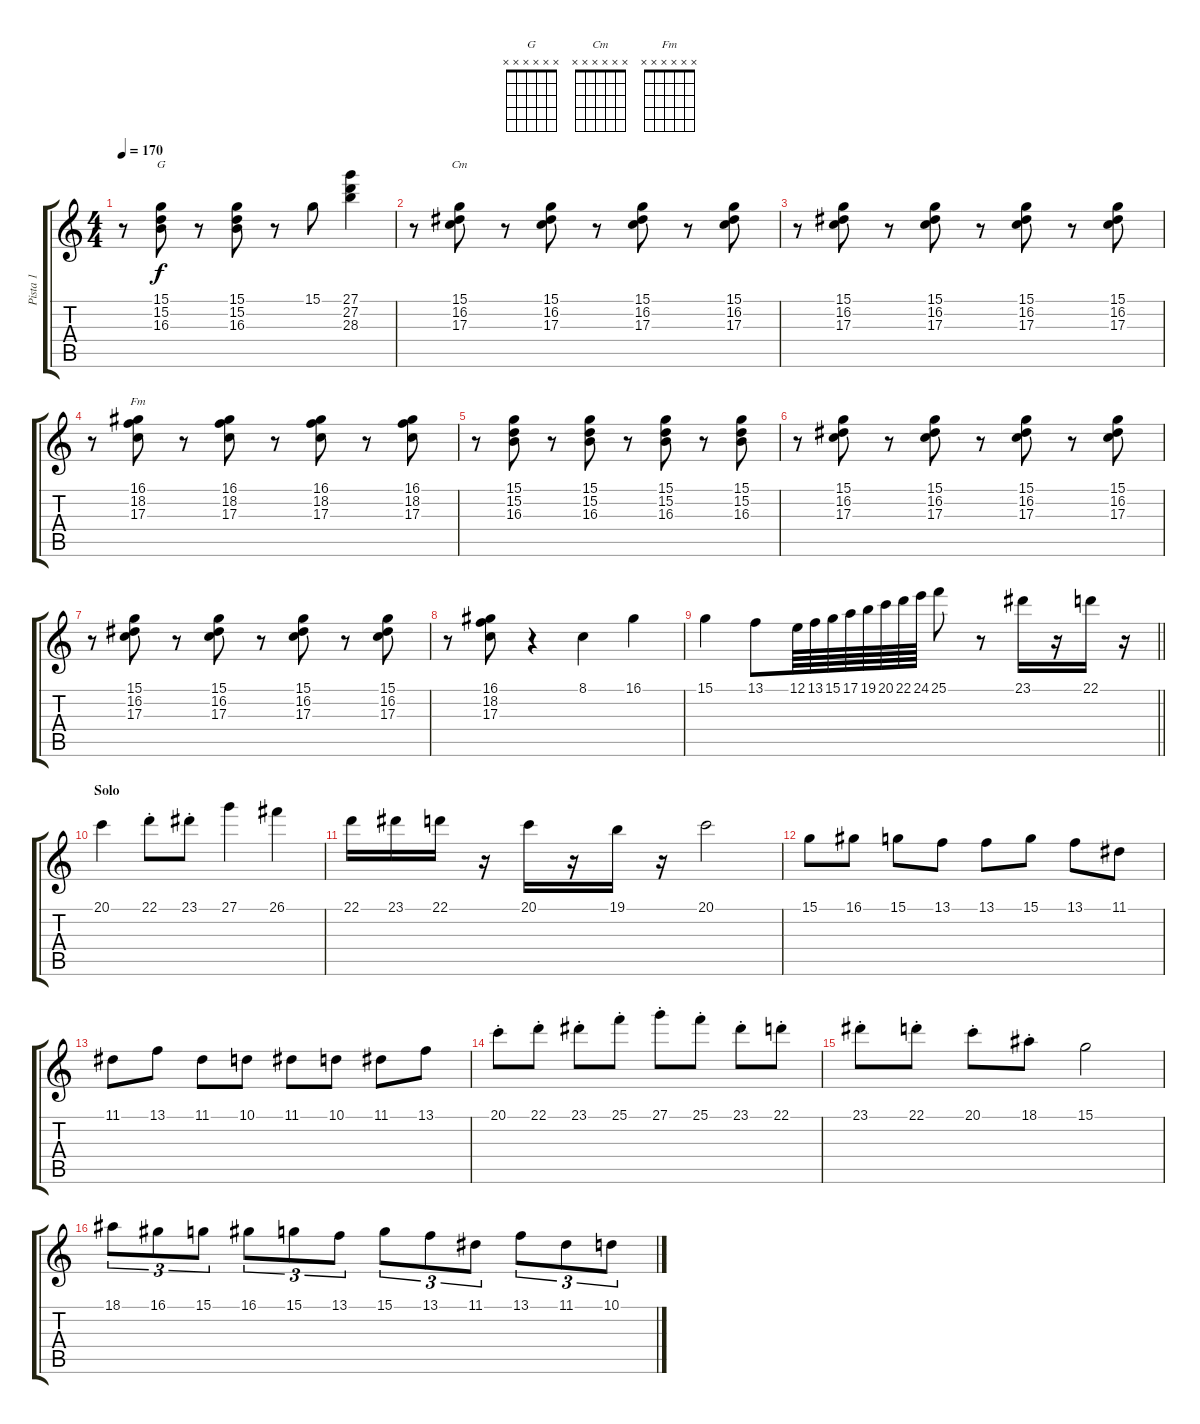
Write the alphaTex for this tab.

\track ("Pista 1" "Pista 1") {instrument rockorgan}
\staff {score tabs}
\tuning (E4 B3 G3 D3 A2 E2) {hide}
\chord ("G" x x x x x x)
\chord ("Cm" x x x x x x)
\chord ("Fm" x x x x x x)
\ts (4 4)
\tempo 170
\clef g2
\ks c
r.8{dy f} (15.1 15.2 16.3).8{ch "G"} r.8 (15.1 15.2 16.3).8 r.8 15.1.8 (27.1 27.2 28.3).4 |
r.8 (15.1 16.2 17.3).8{ch "Cm"} r.8 (15.1 16.2 17.3).8 r.8 (15.1 16.2 17.3).8 r.8 (15.1 16.2 17.3).8 |
r.8 (15.1 16.2 17.3).8 r.8 (15.1 16.2 17.3).8 r.8 (15.1 16.2 17.3).8 r.8 (15.1 16.2 17.3).8 |
r.8 (16.1 18.2 17.3).8{ch "Fm"} r.8 (16.1 18.2 17.3).8 r.8 (16.1 18.2 17.3).8 r.8 (16.1 18.2 17.3).8 |
r.8 (15.1 15.2 16.3).8 r.8 (15.1 15.2 16.3).8 r.8 (15.1 15.2 16.3).8 r.8 (15.1 15.2 16.3).8 |
r.8 (15.1 16.2 17.3).8 r.8 (15.1 16.2 17.3).8 r.8 (15.1 16.2 17.3).8 r.8 (15.1 16.2 17.3).8 |
r.8 (15.1 16.2 17.3).8 r.8 (15.1 16.2 17.3).8 r.8 (15.1 16.2 17.3).8 r.8 (15.1 16.2 17.3).8 |
r.8 (16.1 18.2 17.3).8 r.4{volume 13} 8.1.4 16.1.4 |
\barLineRight lightlight
15.1.4 13.1.8 12.1.64 13.1.64 15.1.64 17.1.64 19.1.64 20.1.64 22.1.64 24.1.64 25.1.8 r.8 23.1.16 r.16 22.1.16 r.16 |
\section ("" "Solo")
20.1.4 22.1{st}.8 23.1{st}.8 27.1.4 26.1.4 |
22.1.16 23.1.16 22.1.16 r.16 20.1.16 r.16 19.1.16 r.16 20.1.2 |
15.1.8 16.1.8 15.1.8 13.1.8 13.1.8 15.1.8 13.1.8 11.1.8 |
11.1.8 13.1.8 11.1.8 10.1.8 11.1.8 10.1.8 11.1.8 13.1.8 |
20.1{st}.8 22.1{st}.8 23.1{st}.8 25.1{st}.8 27.1{st}.8 25.1{st}.8 23.1{st}.8 22.1{st}.8 |
23.1{st}.8 22.1{st}.8 20.1{st}.8 18.1{st}.8 15.1.2 |
18.1.8{tu (3 2)} 16.1.8{tu (3 2)} 15.1.8{tu (3 2)} 16.1.8{tu (3 2)} 15.1.8{tu (3 2)} 13.1.8{tu (3 2)} 15.1.8{tu (3 2)} 13.1.8{tu (3 2)} 11.1.8{tu (3 2)} 13.1.8{tu (3 2)} 11.1.8{tu (3 2)} 10.1.8{tu (3 2)}
